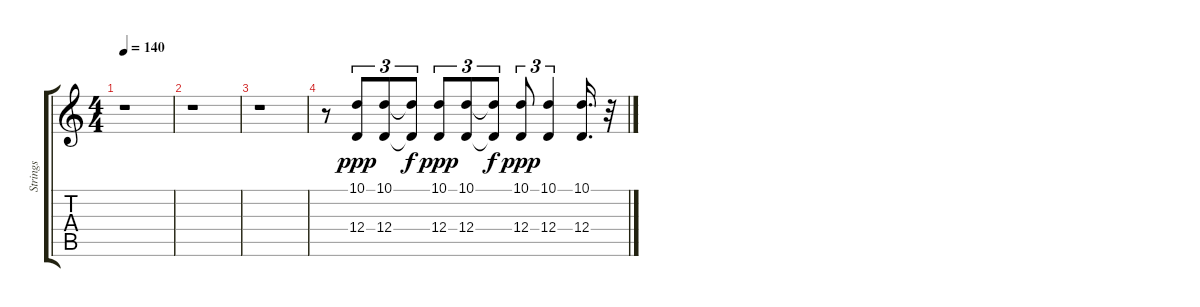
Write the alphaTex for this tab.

\track ("Strings" "Strings") {instrument stringensemble1}
\staff {score tabs}
\tuning (E4 B3 G3 D3 A2 E2) {hide}
\ts (4 4)
\tempo 140
\clef g2
\ks c
r.1{dy pp} |
r.1 |
r.1 |
r.8 (10.1 12.4).8{tu (3 2) dy ppp} (10.1 12.4).8{tu (3 2)} (10.1{t} 12.4{t}).8{tu (3 2) dy f} (10.1 12.4).8{tu (3 2) dy ppp} (10.1 12.4).8{tu (3 2)} (10.1{t} 12.4{t}).8{tu (3 2) dy f} (10.1 12.4).8{tu (3 2) dy ppp} (10.1 12.4).4{tu (3 2)} (10.1 12.4).16{d} r.32
